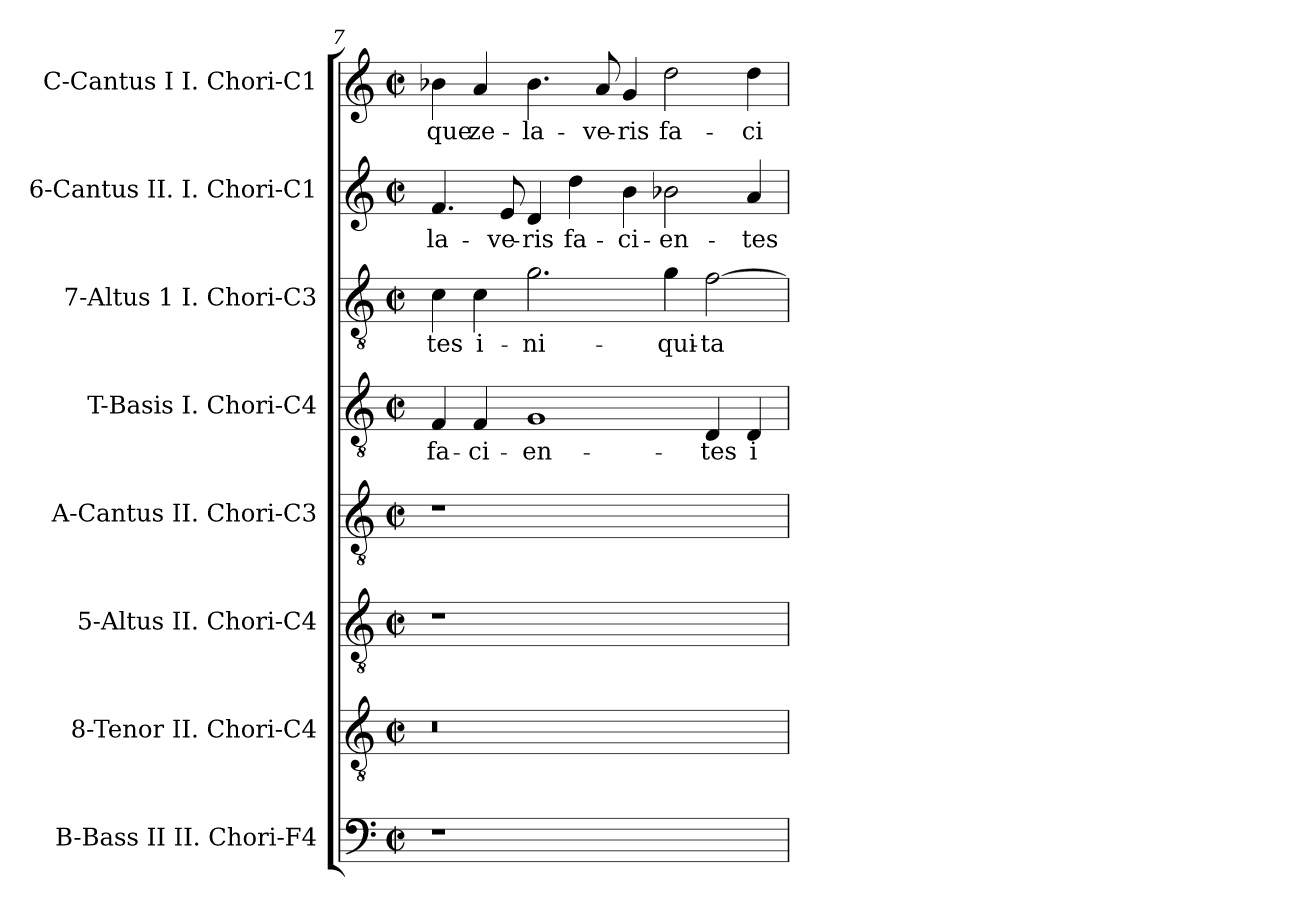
**kern	**kern	**kern	**kern	**kern	**text	**kern	**text	**kern	**text	**kern	**text
*part8	*part7	*part6	*part5	*part4	*part4	*part3	*part3	*part2	*part2	*part1	*part1
*staff8	*staff7	*staff6	*staff5	*staff4	*staff4	*staff3	*staff3	*staff2	*staff2	*staff1	*staff1
*I"B-Bass II  II. Chori-F4	*I"8-Tenor  II. Chori-C4	*I"5-Altus  II. Chori-C4	*I"A-Cantus  II. Chori-C3	*I"T-Basis  I. Chori-C4	*	*I"7-Altus 1  I. Chori-C3	*	*I"6-Cantus II.  I. Chori-C1	*	*I"C-Cantus I  I. Chori-C1	*
*I'B	*	*	*I'A	*I'T	*	*	*	*	*	*I'C	*
*clefF4	*clefGv2	*clefGv2	*clefGv2	*clefGv2	*	*clefGv2	*	*clefG2	*	*clefG2	*
*k[]	*k[]	*k[]	*k[]	*k[]	*	*k[]	*	*k[]	*	*k[]	*
*C:	*C:	*C:	*C:	*C:	*	*C:	*	*C:	*	*C:	*
*M2/2	*M2/2	*M2/2	*M2/2	*M2/2	*	*M2/2	*	*M2/2	*	*M2/2	*
*met(c|)	*met(c|)	*met(c|)	*met(c|)	*met(c|)	*	*met(c|)	*	*met(c|)	*	*met(c|)	*
=7	=7	=7	=7	=7	=7	=7	=7	=7	=7	=7	=7
!	!	!	!	!	!LO:LY:b:cj	!	!LO:LY:b:cj	!	!LO:LY:b:cj	!	!LO:LY:b:cj
1r	0r	1r	1r	4F/	fa-	4c\	-tes	4.f/	-la-	4b-X\	-que
!	!	!	!	!	!LO:LY:b:cj	!	!LO:LY:b:cj	!	!	!	!LO:LY:b:cj
.	.	.	.	4F/	-ci-	4c\	i-	.	.	4a/	ze-
!	!	!	!	!	!	!	!	!	!LO:LY:b:cj	!	!
.	.	.	.	.	.	.	.	8e/	-ve-	.	.
!	!	!	!	!	!LO:LY:b:cj	!	!LO:LY:b:cj	!	!LO:LY:b:cj	!	!LO:LY:b:cj
.	.	.	.	1G	-en-	2.g\	-ni-	4d/	-ris	4.b-\	-la-
!	!	!	!	!	!	!	!	!	!LO:LY:b:cj	!	!
.	.	.	.	.	.	.	.	4dd\	fa-	.	.
!	!	!	!	!	!	!	!	!	!	!	!LO:LY:b:cj
.	.	.	.	.	.	.	.	.	.	8a/	-ve-
!	!	!	!	!	!	!	!	!	!LO:LY:b:cj	!	!LO:LY:b:cj
1ryy	.	1ryy	1ryy	.	.	.	.	4b\	-ci-	4g/	-ris
!	!	!	!	!	!	!	!LO:LY:b:cj	!	!LO:LY:b:cj	!	!LO:LY:b:cj
.	.	.	.	.	.	4g\	-qui-	2b-X\	-en-	2dd\	fa-
!	!	!	!	!	!LO:LY:b:cj	!	!LO:LY:b:cj	!	!	!	!
.	.	.	.	4D/	-tes	[>2f\	-ta-	.	.	.	.
!	!	!	!	!	!LO:LY:b:cj	!	!	!	!LO:LY:b:cj	!	!LO:LY:b:cj
.	.	.	.	4D/	i-	.	.	4a/	-tes	4dd\	-ci-
=	=	=	=	=	=	=	=	=	=	=	=
*-	*-	*-	*-	*-	*-	*-	*-	*-	*-	*-	*-
